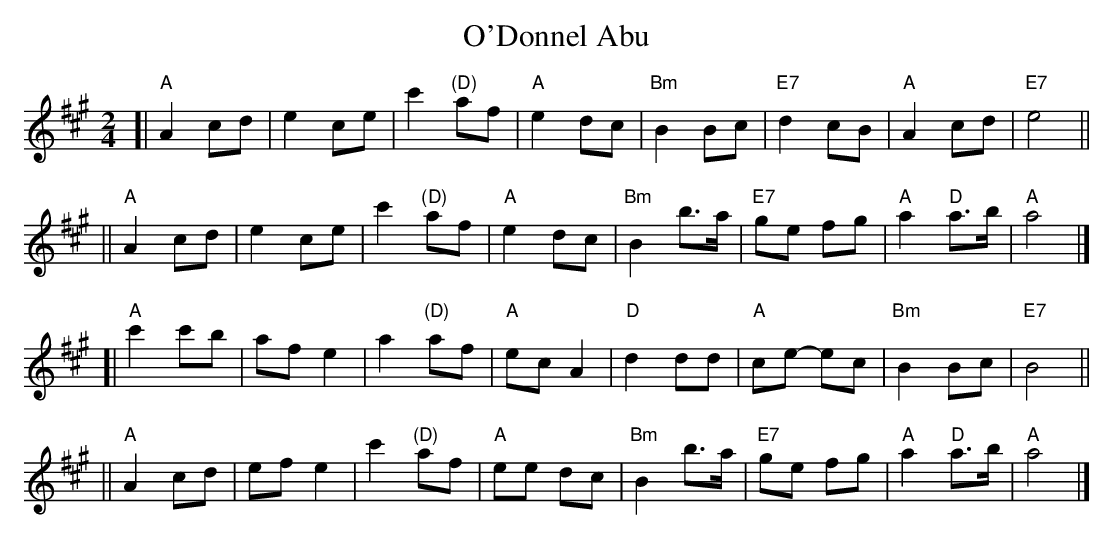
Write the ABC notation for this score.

X:1
T: O'Donnel Abu
M: 2/4
L: 1/8
K: A
[| "A"A2 cd | e2 ce | c'2 "(D)"af | "A"e2 dc | "Bm"B2 Bc | "E7"d2 cB | "A"A2 cd | "E7"e4 ||
|| "A"A2 cd | e2 ce | c'2 "(D)"af | "A"e2 dc | "Bm"B2 b>a | "E7"ge fg | "A"a2 "D"a>b | "A"a4 |]
[| "A"c'2 c'b | af e2 | a2 "(D)"af | "A"ec A2 | "D"d2 dd | "A"ce- ec | "Bm"B2 Bc | "E7"B4 ||
|| "A"A2 cd | ef e2 | c'2 "(D)"af | "A"ee dc | "Bm"B2 b>a | "E7"ge fg | "A"a2 "D"a>b | "A"a4 |]
